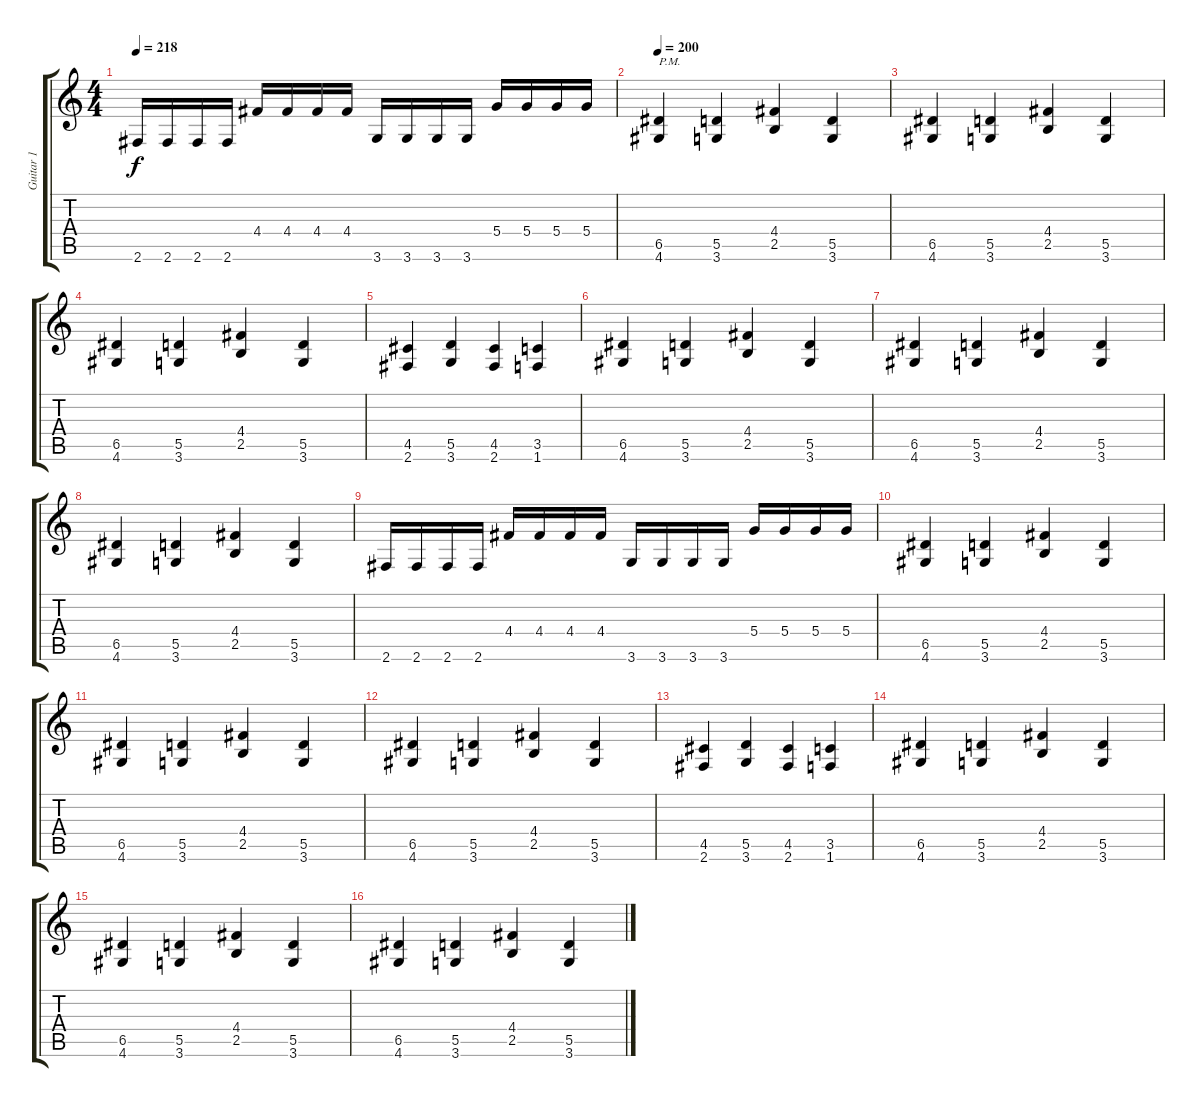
\track ("Guitar 1" "Guitar 1") {instrument distortionguitar}
\staff {score tabs}
\tuning (E4 B3 G3 D3 A2 E2) {hide}
\ts (4 4)
\tempo 218
\clef g2
\ks c
2.6.16{dy f} 2.6.16 2.6.16 2.6.16 4.4.16 4.4.16 4.4.16 4.4.16 3.6.16 3.6.16 3.6.16 3.6.16 5.4.16 5.4.16 5.4.16 5.4.16 |
\tempo 200
(6.5 4.6).4{txt "P.M."} (5.5 3.6).4 (4.4 2.5).4 (5.5 3.6).4 |
(6.5 4.6).4 (5.5 3.6).4 (4.4 2.5).4 (5.5 3.6).4 |
(6.5 4.6).4 (5.5 3.6).4 (4.4 2.5).4 (5.5 3.6).4 |
(4.5 2.6).4 (5.5 3.6).4 (4.5 2.6).4 (3.5 1.6).4 |
(6.5 4.6).4 (5.5 3.6).4 (4.4 2.5).4 (5.5 3.6).4 |
(6.5 4.6).4 (5.5 3.6).4 (4.4 2.5).4 (5.5 3.6).4 |
(6.5 4.6).4 (5.5 3.6).4 (4.4 2.5).4 (5.5 3.6).4 |
2.6.16 2.6.16 2.6.16 2.6.16 4.4.16 4.4.16 4.4.16 4.4.16 3.6.16 3.6.16 3.6.16 3.6.16 5.4.16 5.4.16 5.4.16 5.4.16 |
(6.5 4.6).4 (5.5 3.6).4 (4.4 2.5).4 (5.5 3.6).4 |
(6.5 4.6).4 (5.5 3.6).4 (4.4 2.5).4 (5.5 3.6).4 |
(6.5 4.6).4 (5.5 3.6).4 (4.4 2.5).4 (5.5 3.6).4 |
(4.5 2.6).4 (5.5 3.6).4 (4.5 2.6).4 (3.5 1.6).4 |
(6.5 4.6).4 (5.5 3.6).4 (4.4 2.5).4 (5.5 3.6).4 |
(6.5 4.6).4 (5.5 3.6).4 (4.4 2.5).4 (5.5 3.6).4 |
(6.5 4.6).4 (5.5 3.6).4 (4.4 2.5).4 (5.5 3.6).4
